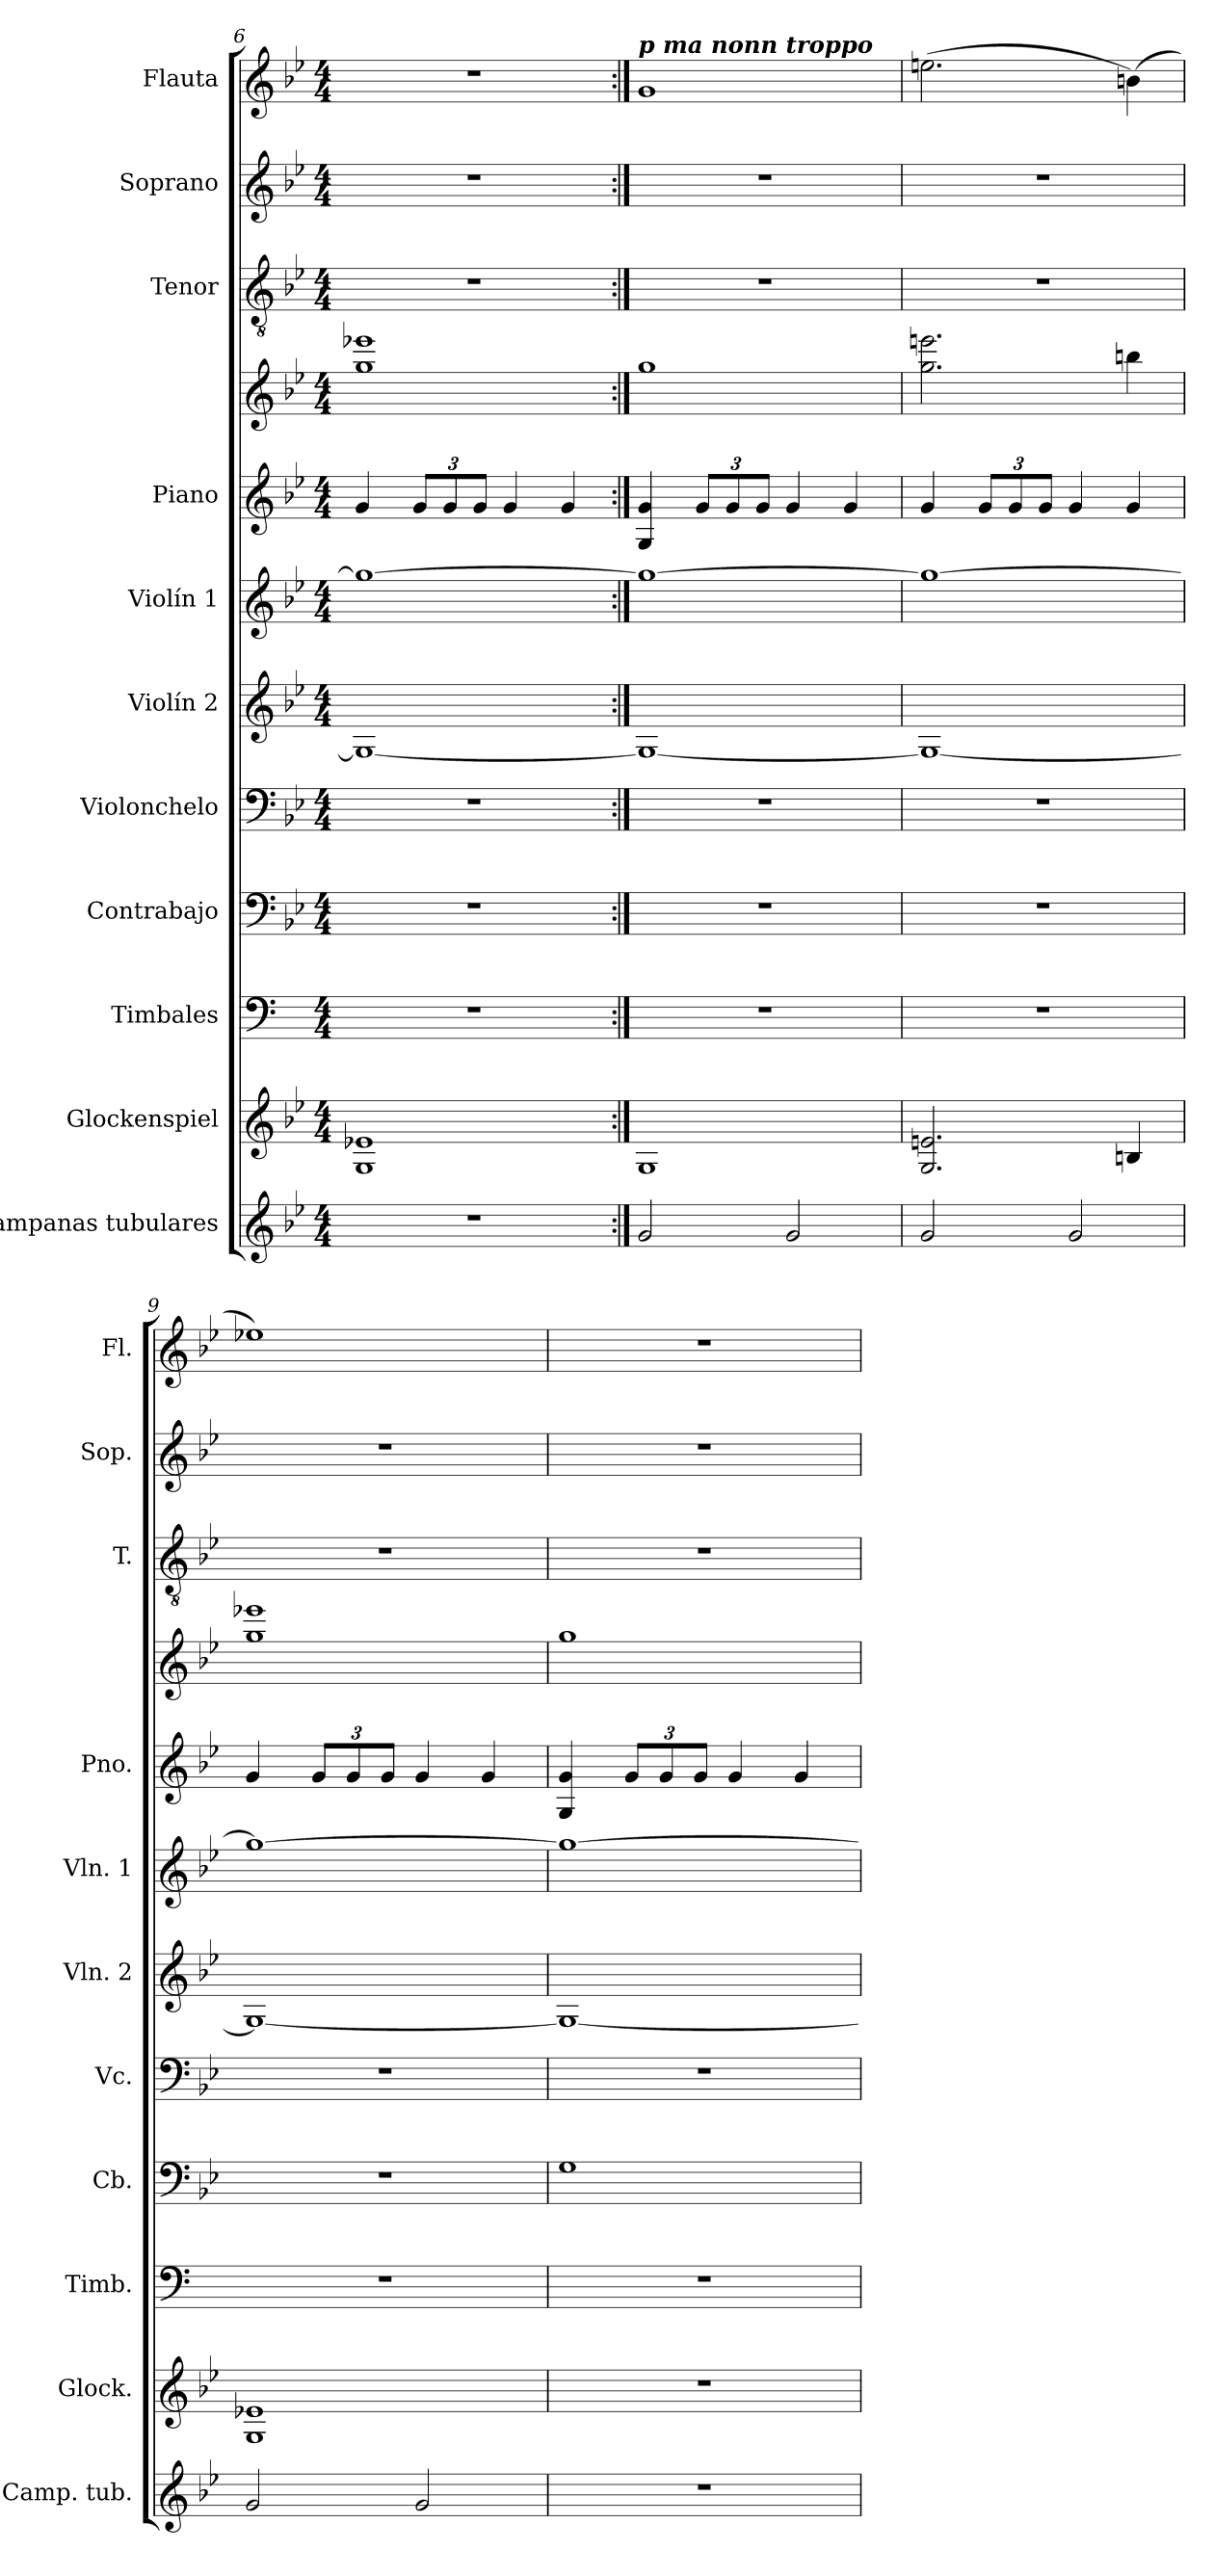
**kern	**kern	**kern	**kern	**kern	**kern	**kern	**kern	**kern	**kern	**kern	**kern
*part11	*part10	*part9	*part8	*part7	*part6	*part5	*part4	*part4	*part3	*part2	*part1
*staff12	*staff11	*staff10	*staff9	*staff8	*staff7	*staff6	*staff5	*staff4	*staff3	*staff2	*staff1
*I"Campanas tubulares	*I"Glockenspiel	*I"Timbales	*I"Contrabajo	*I"Violonchelo	*I"Violín 2	*I"Violín 1	*I"Piano	*	*I"Tenor	*I"Soprano	*I"Flauta
*I'Camp. tub.	*I'Glock.	*I'Timb.	*I'Cb.	*I'Vc.	*I'Vln. 2	*I'Vln. 1	*I'Pno.	*	*I'T.	*I'Sop.	*I'Fl.
*clefG2	*clefG2	*clefF4	*clefF4	*clefF4	*clefG2	*clefG2	*clefG2	*clefG2	*clefGv2	*clefG2	*clefG2
*	*ITrd-14c-24	*	*ITrd7c12	*	*	*	*	*	*ITrd7c12	*	*
*k[b-e-]	*k[b-e-]	*k[]	*k[b-e-]	*k[b-e-]	*k[b-e-]	*k[b-e-]	*k[b-e-]	*k[b-e-]	*k[b-e-]	*k[b-e-]	*k[b-e-]
*B-:	*B-:	*	*B-:	*B-:	*B-:	*B-:	*B-:	*B-:	*B-:	*B-:	*B-:
*M4/4	*M4/4	*M4/4	*M4/4	*M4/4	*M4/4	*M4/4	*M4/4	*M4/4	*M4/4	*M4/4	*M4/4
=6	=6	=6	=6	=6	=6	=6	=6	=6	=6	=6	=6
1r	1gg 1eee-X	1r	1r	1r	1G_	1gg_	4g/	1gg 1eee-X	1r	1r	1r
*	*	*	*	*	*	*	*Xbrackettup	*	*	*	*
.	.	.	.	.	.	.	12g/L	.	.	.	.
.	.	.	.	.	.	.	12g/	.	.	.	.
.	.	.	.	.	.	.	12g/J	.	.	.	.
.	.	.	.	.	.	.	4g/	.	.	.	.
.	.	.	.	.	.	.	4g/	.	.	.	.
=7:|!	=7:|!	=7:|!	=7:|!	=7:|!	=7:|!	=7:|!	=7:|!	=7:|!	=7:|!	=7:|!	=7:|!
!	!	!	!	!	!	!	!	!	!	!	!LO:TX:a:Bi:t=p ma nonn troppo
2g/	1gg	1r	1r	1r	1G_	1gg_	4G/ 4g/	1gg	1r	1r	1g
.	.	.	.	.	.	.	12g/L	.	.	.	.
.	.	.	.	.	.	.	12g/	.	.	.	.
.	.	.	.	.	.	.	12g/J	.	.	.	.
2g/	.	.	.	.	.	.	4g/	.	.	.	.
.	.	.	.	.	.	.	4g/	.	.	.	.
=8	=8	=8	=8	=8	=8	=8	=8	=8	=8	=8	=8
2g/	2.gg/ 2.eeen/	1r	1r	1r	1G_	1gg_	4g/	2.gg\ 2.eeen\	1r	1r	(2.een\
.	.	.	.	.	.	.	12g/L	.	.	.	.
.	.	.	.	.	.	.	12g/	.	.	.	.
.	.	.	.	.	.	.	12g/J	.	.	.	.
2g/	.	.	.	.	.	.	4g/	.	.	.	.
.	4bbn/	.	.	.	.	.	4g/	4bbn\	.	.	(4bn\)
!!LO:PB:g=z
=9	=9	=9	=9	=9	=9	=9	=9	=9	=9	=9	=9
2g/	1gg 1eee-X	1r	1r	1r	1G_	1gg_	4g/	1gg 1eee-X	1r	1r	1ee-X)
.	.	.	.	.	.	.	12g/L	.	.	.	.
.	.	.	.	.	.	.	12g/	.	.	.	.
.	.	.	.	.	.	.	12g/J	.	.	.	.
2g/	.	.	.	.	.	.	4g/	.	.	.	.
.	.	.	.	.	.	.	4g/	.	.	.	.
=10	=10	=10	=10	=10	=10	=10	=10	=10	=10	=10	=10
1r	1r	1r	1GG	1r	1G_	1gg_	4G/ 4g/	1gg	1r	1r	1r
.	.	.	.	.	.	.	12g/L	.	.	.	.
.	.	.	.	.	.	.	12g/	.	.	.	.
.	.	.	.	.	.	.	12g/J	.	.	.	.
.	.	.	.	.	.	.	4g/	.	.	.	.
.	.	.	.	.	.	.	4g/	.	.	.	.
=	=	=	=	=	=	=	=	=	=	=	=
*-	*-	*-	*-	*-	*-	*-	*-	*-	*-	*-	*-
